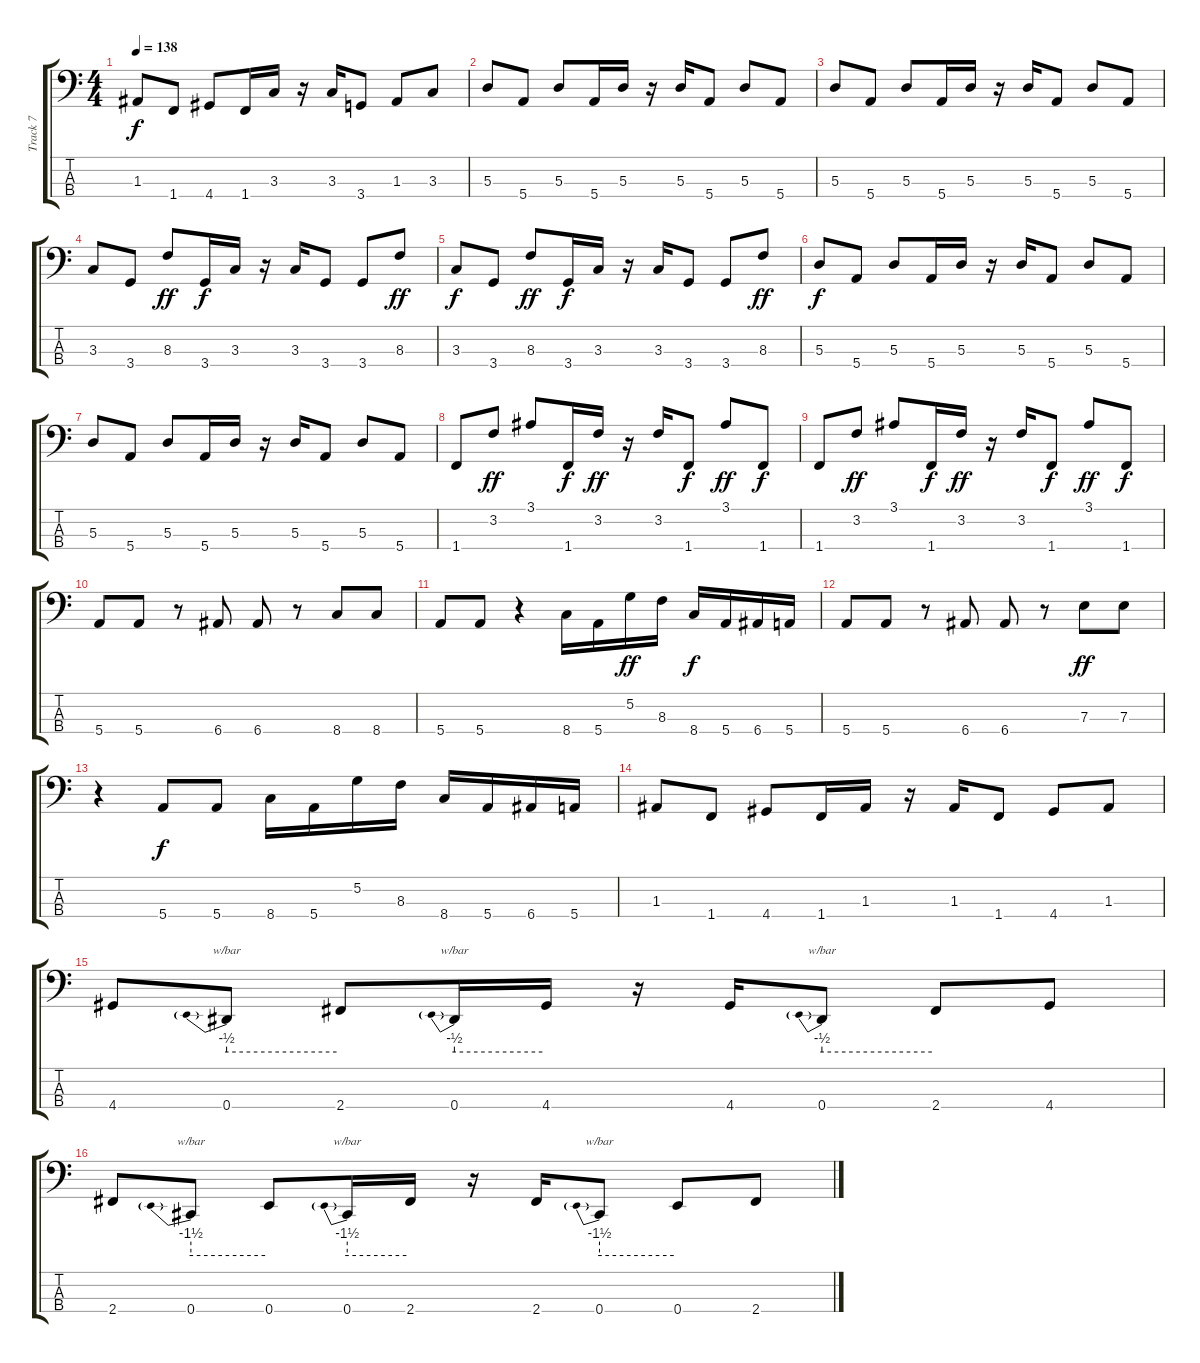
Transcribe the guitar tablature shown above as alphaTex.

\track ("Track 7" "Track 7") {instrument electricbasspick}
\staff {score tabs}
\tuning (G2 D2 A1 E1) {hide}
\ts (4 4)
\tempo 138
\clef f4
\ks c
1.3.8{dy f} 1.4.8 4.4.8 1.4.16 3.3.16 r.16 3.3.16 3.4.8 1.3.8 3.3.8 |
5.3.8 5.4.8 5.3.8 5.4.16 5.3.16 r.16 5.3.16 5.4.8 5.3.8 5.4.8 |
5.3.8 5.4.8 5.3.8 5.4.16 5.3.16 r.16 5.3.16 5.4.8 5.3.8 5.4.8 |
3.3.8 3.4.8 8.3.8{dy ff} 3.4.16{dy f} 3.3.16 r.16 3.3.16 3.4.8 3.4.8 8.3.8{dy ff} |
3.3.8{dy f} 3.4.8 8.3.8{dy ff} 3.4.16{dy f} 3.3.16 r.16 3.3.16 3.4.8 3.4.8 8.3.8{dy ff} |
5.3.8{dy f} 5.4.8 5.3.8 5.4.16 5.3.16 r.16 5.3.16 5.4.8 5.3.8 5.4.8 |
5.3.8 5.4.8 5.3.8 5.4.16 5.3.16 r.16 5.3.16 5.4.8 5.3.8 5.4.8 |
1.4.8 3.2.8{dy ff} 3.1.8 1.4.16{dy f} 3.2.16{dy ff} r.16 3.2.16 1.4.8{dy f} 3.1.8{dy ff} 1.4.8{dy f} |
1.4.8 3.2.8{dy ff} 3.1.8 1.4.16{dy f} 3.2.16{dy ff} r.16 3.2.16 1.4.8{dy f} 3.1.8{dy ff} 1.4.8{dy f} |
5.4.8 5.4.8 r.8 6.4.8 6.4.8 r.8 8.4.8 8.4.8 |
5.4.8 5.4.8 r.4 8.4.16 5.4.16 5.2.16{dy ff} 8.3.16 8.4.16{dy f} 5.4.16 6.4.16 5.4.16 |
5.4.8 5.4.8 r.8 6.4.8 6.4.8 r.8 7.3.8{dy ff} 7.3.8 |
r.4 5.4.8{dy f} 5.4.8 8.4.16 5.4.16 5.2.16 8.3.16 8.4.16 5.4.16 6.4.16 5.4.16 |
1.3.8 1.4.8 4.4.8 1.4.16 1.3.16 r.16 1.3.16 1.4.8 4.4.8 1.3.8 |
4.4.8 0.4.8{tbe (predive default 0 -2 60 -2)} 2.4.8 0.4.16{tbe (predive default 0 -2 60 -2)} 4.4.16 r.16 4.4.16 0.4.8{tbe (predive default 0 -2 60 -2)} 2.4.8 4.4.8 |
2.4.8 0.4.8{tbe (predive default 0 -6 60 -6)} 0.4.8 0.4.16{tbe (predive default 0 -6 60 -6)} 2.4.16 r.16 2.4.16 0.4.8{tbe (predive default 0 -6 60 -6)} 0.4.8 2.4.8
